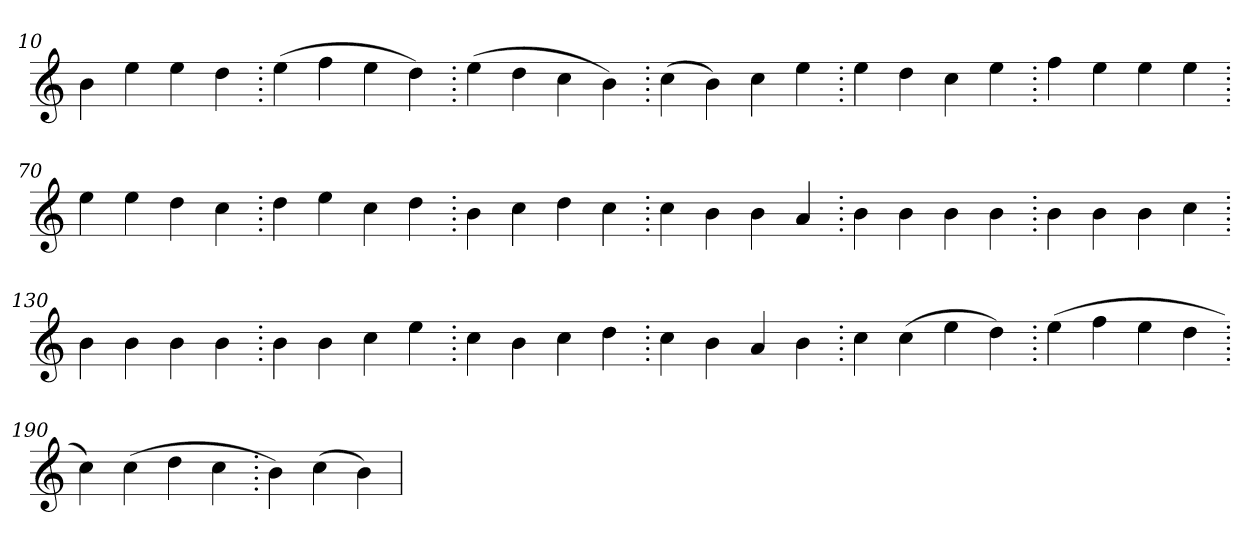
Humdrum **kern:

**kern
*part1
*staff1
*clefG2
=10.
4b
4ee
4ee
4dd
=20.
(>4ee
4ff
4ee
4dd)
=30.
(>4ee
4dd
4cc
4b)
=40.
(>4cc
4b)
4cc
4ee
=50.
4ee
4dd
4cc
4ee
=60.
4ff
4ee
4ee
4ee
=70.
4ee
4ee
4dd
4cc
=80.
4dd
4ee
4cc
4dd
=90.
4b
4cc
4dd
4cc
=100.
4cc
4b
4b
4a
=110.
4b
4b
4b
4b
=120.
4b
4b
4b
4cc
=130.
4b
4b
4b
4b
=140.
4b
4b
4cc
4ee
=150.
4cc
4b
4cc
4dd
=160.
4cc
4b
4a
4b
=170.
4cc
(>4cc
4ee
4dd)
=180.
(>4ee
4ff
4ee
4dd
=190.
4cc)
(>4cc
4dd
4cc
=200.
4b)
(>4cc
4b)
=
*-
